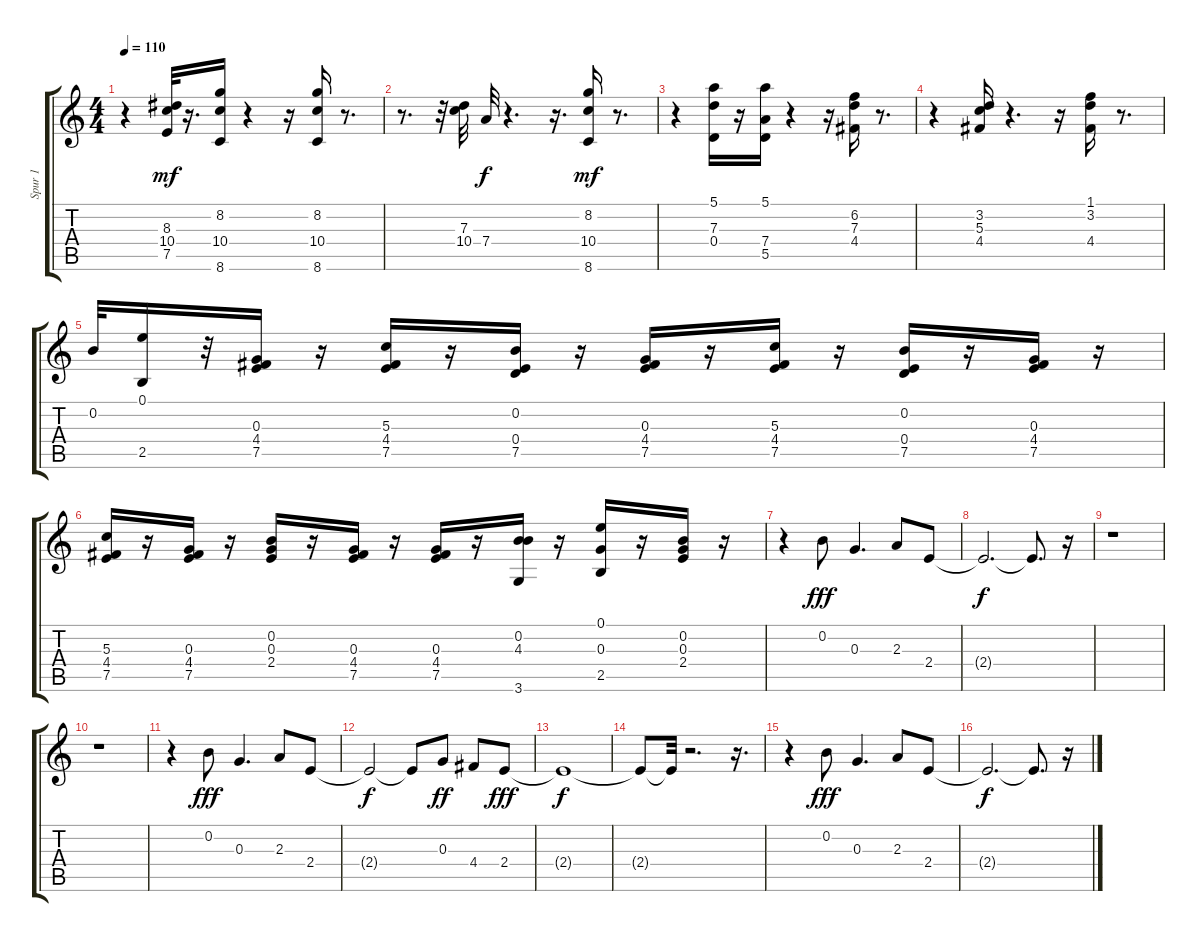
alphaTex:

\track ("Spur 1" "Spur 1") {instrument acousticguitarsteel}
\staff {score tabs}
\tuning (E4 B3 G3 D3 A2 E2) {hide}
\ts (4 4)
\tempo 110
\clef g2
\ks c
r.4{dy mf} (8.3 10.4 7.5).32 r.16{d} (8.2 10.4 8.6).16 r.4 r.16 (8.2 10.4 8.6).16 r.8{d} |
r.8{d} r.32 (7.3 10.4).32 7.4.32{dy f} r.4{d} r.16{d} (8.2 10.4 8.6).16{dy mf} r.8{d} |
r.4 (5.1 7.3 0.4).16 r.16 (5.1 7.4 5.5).16 r.4 r.16 (6.2 7.3 4.4).16 r.8{d} |
r.4 (3.2 5.3 4.4).16 r.4{d} r.16 (1.1 3.2 4.4).16 r.8{d} |
0.2.32 (0.1 2.5).16 r.32 (0.3 4.4 7.5).16 r.16 (5.3 4.4 7.5).16 r.16 (0.2 0.4 7.5).16 r.16 (0.3 4.4 7.5).16 r.16 (5.3 4.4 7.5).16 r.16 (0.2 0.4 7.5).16 r.16 (0.3 4.4 7.5).16 r.16 |
(5.3 4.4 7.5).16 r.16 (0.3 4.4 7.5).16 r.16 (0.2 0.3 2.4).16 r.16 (0.3 4.4 7.5).16 r.16 (0.3 4.4 7.5).16 r.16 (0.2 4.3 3.6).16 r.16 (0.1 0.3 2.5).16 r.16 (0.2 0.3 2.4).16 r.16 |
r.4 0.2.8{dy fff} 0.3.4{d} 2.3.8 2.4.8 |
2.4{t}.2{d dy f} 2.4{t}.8{d} r.16 |
r.1 |
r.1 |
r.4 0.2.8{dy fff} 0.3.4{d} 2.3.8 2.4.8 |
2.4{t}.2{dy f} 2.4{t}.8 0.3.8{dy ff} 4.4.8 2.4.8{dy fff} |
2.4{t}.1{dy f} |
2.4{t}.8 2.4{t}.32 r.2{d} r.16{d} |
r.4 0.2.8{dy fff} 0.3.4{d} 2.3.8 2.4.8 |
2.4{t}.2{d dy f} 2.4{t}.8{d} r.16
